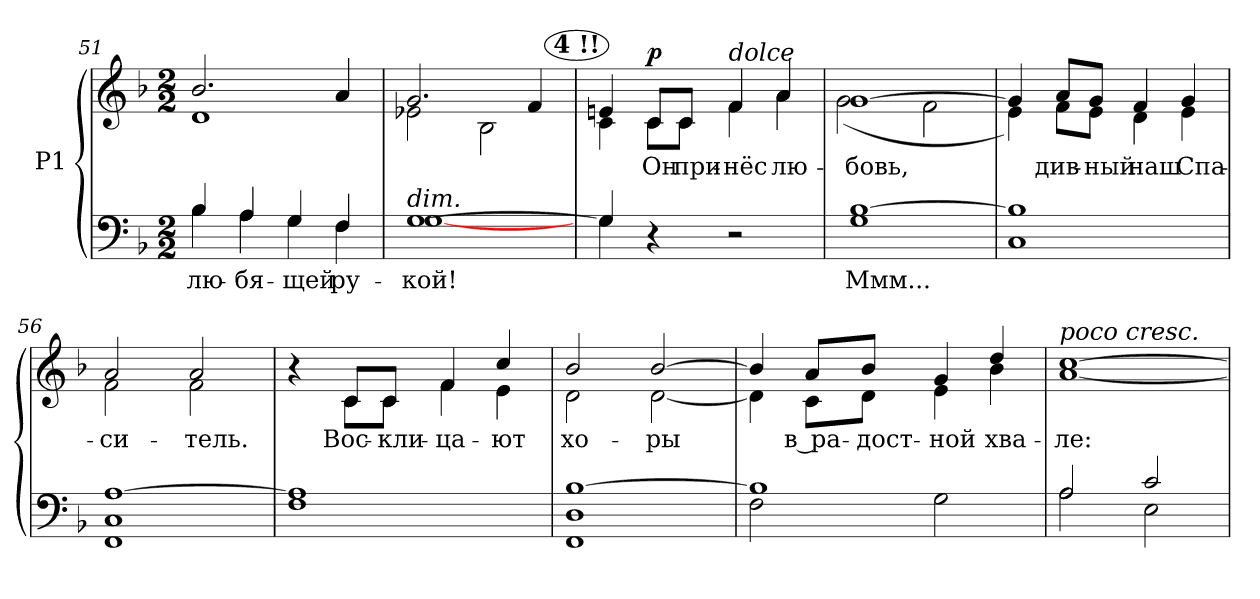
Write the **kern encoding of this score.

**kern	**text	**kern	**text	**dynam
*part1	*part1	*part1	*part1	*part1
*staff2	*staff2	*staff1	*staff1	*staff1/2
*I"P1	*	*	*	*
*clefF4	*	*clefG2	*	*
*k[b-]	*	*k[b-]	*	*
*F:	*	*F:	*	*
*M2/2	*	*M2/2	*	*
=51	=51	=51	=51	=51
!	!LO:LY:b:color=#000000	!	!	!
*^	*	*^	*	*
4B-i/	4B-i\	лю-	2.b-i/	1di	.	.
!	!	!LO:LY:b:color=#000000	!	!	!	!
4Ai/	4Ai\	-бя-	.	.	.	.
!	!	!LO:LY:b:color=#000000	!	!	!	!
4Gi/	4Gi\	-щей	.	.	.	.
!	!	!LO:LY:b:color=#000000	!	!	!	!
4Fi/	4Fi\	ру-	4ai/	.	.	.
=52	=52	=52	=52	=52	=52	=52
!LO:TX:a:i:t=dim.	!	!	!	!	!	!
!	!	!LO:LY:b:color=#000000	!	!	!	!
[>1Gi	[<1Gi	-кой!	2.gi/	2e-Xi\	.	.
.	.	.	.	2B-i\	.	.
.	.	.	4fi/	.	.	.
!!LO:LB:g=z	!!
!!LO:REH:place=s1:B:color=#000000:enc=circle:fs=14.9483:t=4	!!
=53	=53	=53	=53	=53	=53	=53
4Gi/]	4Gi\	.	(4eni/	4ci\	.	.
!	!	!	!	!	!LO:LY:b:color=#000000	!
4r	2.ryy	.	8ci/L	8ci\L	Он	p
!	!	!	!	!	!LO:LY:b:color=#000000	!
.	.	.	8ci/J	8ci\J	при-	.
!	!	!	!LO:TX:a:i:t=dolce	!	!	!
!	!	!	!	!	!LO:LY:b:color=#000000	!
2r	.	.	4fi/	4fi\	-нёс	.
!	!	!	!	!	!LO:LY:b:color=#000000	!
.	.	.	4ai/	4ai\	лю-	.
=54	=54	=54	=54	=54	=54	=54
!	!	!LO:LY:b:color=#000000	!	!	!	!
!	!	!	!	!	!LO:LY:b:color=#000000	!
[>1B-i	1Gi	Ммм...	[>1gi	(2gi\	-бовь,	.
.	.	.	.	2fi\	.	.
=55	=55	=55	=55	=55	=55	=55
1B-i]	1Ci	.	4gi/]	4ei\)	.	.
!	!	!	!	!	!LO:LY:b:color=#000000	!
.	.	.	8ai/L	8fi\L	див-	.
!	!	!	!	!	!LO:LY:b:color=#000000	!
.	.	.	8gi/J	8ei\J	-ный	.
!	!	!	!	!	!LO:LY:b:color=#000000	!
.	.	.	4fi/	4di\	наш	.
!	!	!	!	!	!LO:LY:b:color=#000000	!
.	.	.	4gi/	4ei\	Спа-	.
=56	=56	=56	=56	=56	=56	=56
!	!	!	!	!	!LO:LY:b:color=#000000	!
[>1Ai	1FFi 1Ci	.	2ai/	2fi\	-си-	.
!	!	!	!	!	!LO:LY:b:color=#000000	!
.	.	.	2ai/	2fi\	-тель.	.
!!LO:LB:g=z	!!
=57	=57	=57	=57	=57	=57	=57
1Ai]	1Fi	.	4r	4ryy	.	.
!	!	!	!	!	!LO:LY:b:color=#000000	!
.	.	.	8ci/L	8ci\L	Вос-	.
!	!	!	!	!	!LO:LY:b:color=#000000	!
.	.	.	8ci/J	8ci\J	-кли-	.
!	!	!	!	!	!LO:LY:b:color=#000000	!
.	.	.	4fi/	4fi\	-ца-	.
!	!	!	!	!	!LO:LY:b:color=#000000	!
.	.	.	4cci/	4ei\	-ют	.
=58	=58	=58	=58	=58	=58	=58
!	!	!	!	!	!LO:LY:b:color=#000000	!
[>1B-i	1FFi 1Di	.	2b-i/	2di\	хо-	.
!	!	!	!	!	!LO:LY:b:color=#000000	!
.	.	.	[>2b-i/	[<2di\	-ры	.
=59	=59	=59	=59	=59	=59	=59
1B-i]	2Fi\	.	4b-i/]	4di\]	.	.
!	!	!	!	!	!LO:LY:b:color=#000000	!
.	.	.	8ai/L	8ci\L	в ра-	.
!	!	!	!	!	!LO:LY:b:color=#000000	!
.	.	.	8b-i/J	8di\J	-дост-	.
!	!	!	!	!	!LO:LY:b:color=#000000	!
.	2Gi\	.	4gi/	4ei\	-ной	.
!	!	!	!	!	!LO:LY:b:color=#000000	!
.	.	.	4ddi/	4b-i\	хва-	.
=60	=60	=60	=60	=60	=60	=60
!	!	!	!LO:TX:a:i:t=poco cresc.	!	!	!
!	!	!	!	!	!LO:LY:b:color=#000000	!
2Ai/	2Ai\	.	[>1cci	[<1ai	-ле:	.
2ci/	2Ei\	.	.	.	.	.
*v	*v	*	*	*	*	*
*	*	*v	*v	*	*
=	=	=	=	=
*-	*-	*-	*-	*-
